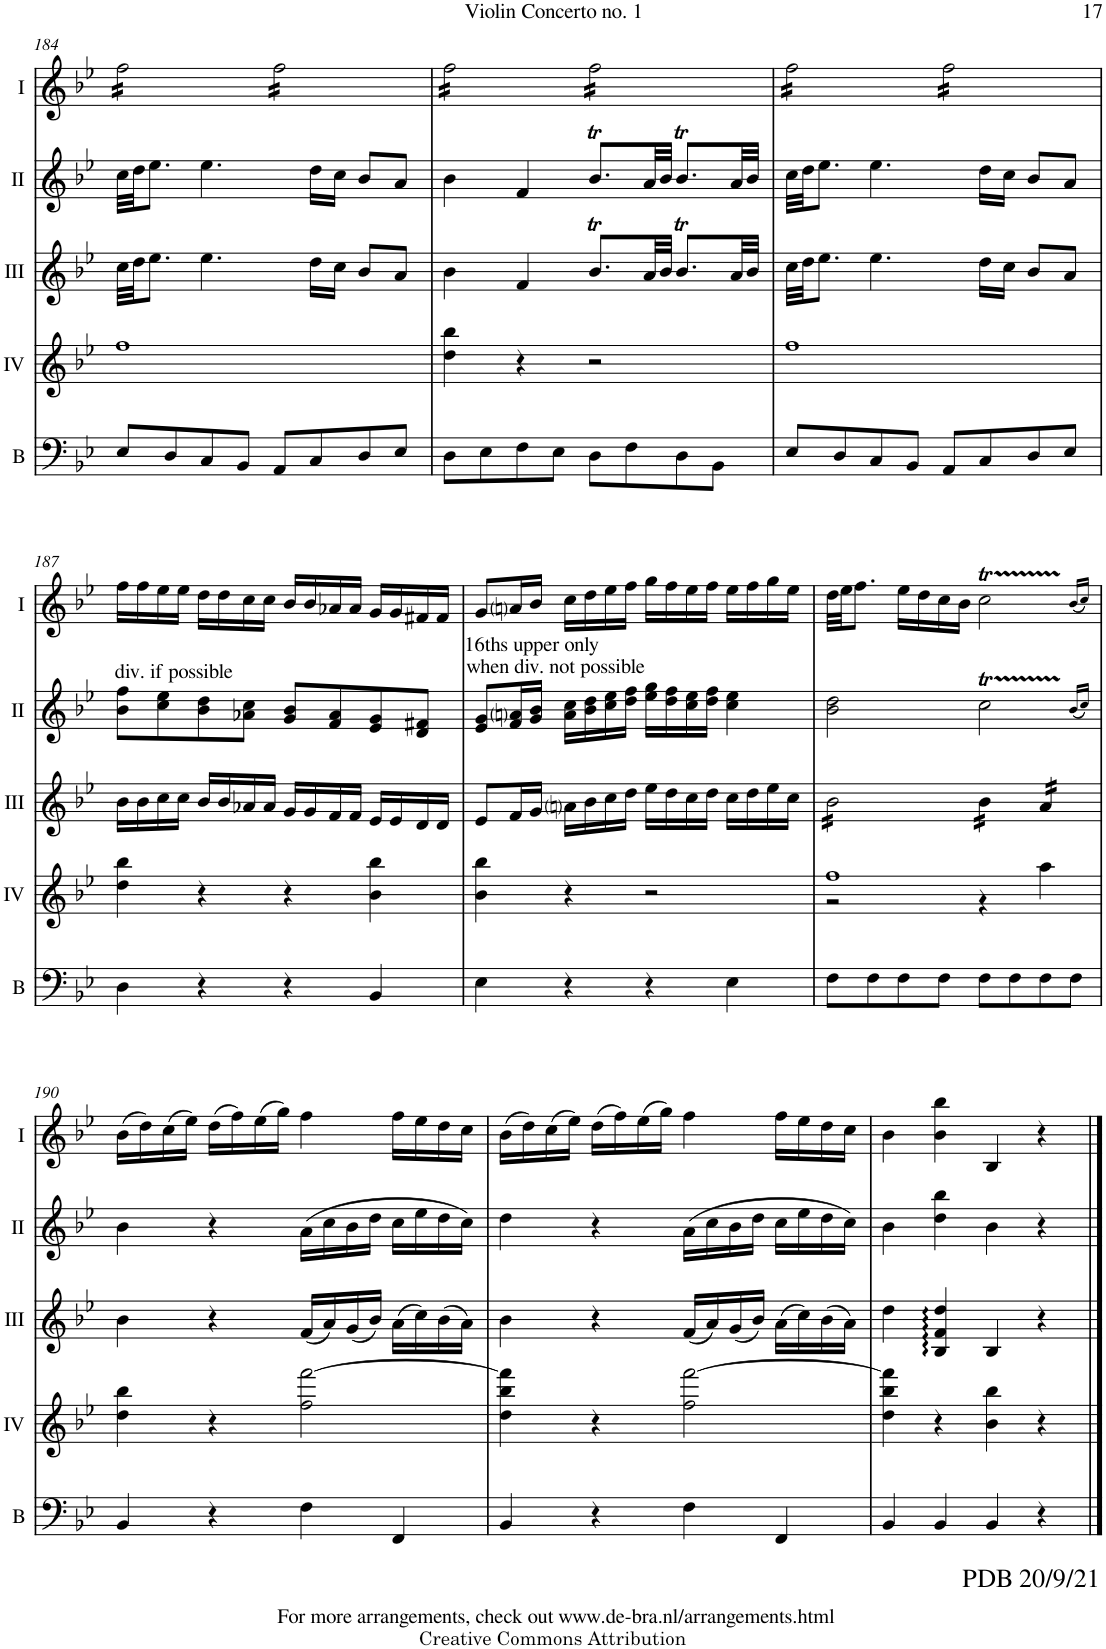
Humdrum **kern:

**kern	**kern	**kern	**kern	**kern
*part5	*part4	*part3	*part2	*part1
*staff5	*staff4	*staff3	*staff2	*staff1
*I"Bass	*I"Acc. 4	*I"Acc. 3	*I"Acc. 2	*I"Acc. 1
*I'B	*	*	*	*
!!LO:PB:g=z
*clefF4	*clefG2	*clefG2	*clefG2	*clefG2
*Trd7c12	*Trd7c12	*	*	*
*k[b-e-]	*k[b-e-]	*k[b-e-]	*k[b-e-]	*k[b-e-]
*M4/4	*M4/4	*M4/4	*M4/4	*M4/4
*met(c)	*met(c)	*met(c)	*met(c)	*met(c)
=184	=184	=184	=184	=184
*	*	*	*	*tremolo
8E-/L	1ff	32cc\LLL	32cc\LLL	16ff\LL
.	.	32dd\JJ	32dd\JJ	.
.	.	8.ee-\J	8.ee-\J	16ff\
8D/	.	.	.	16ff\
.	.	.	.	16ff\
8C/	.	4.ee-\	4.ee-\	16ff\
.	.	.	.	16ff\
8BB-/J	.	.	.	16ff\
.	.	.	.	16ff\JJ
8AA/L	.	.	.	16ff\LL
.	.	.	.	16ff\
8C/	.	16dd\LL	16dd\LL	16ff\
.	.	16cc\JJ	16cc\JJ	16ff\
8D/	.	8b-/L	8b-/L	16ff\
.	.	.	.	16ff\
8E-/J	.	8a/J	8a/J	16ff\
.	.	.	.	16ff\JJ
=185	=185	=185	=185	=185
8D\L	4dd\ 4bb-\	4b-\	4b-\	16ff\LL
.	.	.	.	16ff\
8E-\	.	.	.	16ff\
.	.	.	.	16ff\
8F\	4r	4f/	4f/	16ff\
.	.	.	.	16ff\
8E-\J	.	.	.	16ff\
.	.	.	.	16ff\JJ
8D\L	2r	8.b-T/L	8.b-T/L	16ff\LL
.	.	.	.	16ff\
8F\	.	.	.	16ff\
.	.	32a/LL	32a/LL	16ff\
.	.	32b-/JJJ	32b-/JJJ	.
8D\	.	8.b-T/L	8.b-T/L	16ff\
.	.	.	.	16ff\
8BB-\J	.	.	.	16ff\
.	.	32a/LL	32a/LL	16ff\JJ
.	.	32b-/JJJ	32b-/JJJ	.
=186	=186	=186	=186	=186
8E-/L	1ff	32cc\LLL	32cc\LLL	16ff\LL
.	.	32dd\JJ	32dd\JJ	.
.	.	8.ee-\J	8.ee-\J	16ff\
8D/	.	.	.	16ff\
.	.	.	.	16ff\
8C/	.	4.ee-\	4.ee-\	16ff\
.	.	.	.	16ff\
8BB-/J	.	.	.	16ff\
.	.	.	.	16ff\JJ
8AA/L	.	.	.	16ff\LL
.	.	.	.	16ff\
8C/	.	16dd\LL	16dd\LL	16ff\
.	.	16cc\JJ	16cc\JJ	16ff\
8D/	.	8b-/L	8b-/L	16ff\
.	.	.	.	16ff\
8E-/J	.	8a/J	8a/J	16ff\
.	.	.	.	16ff\JJ
*	*	*	*	*Xtremolo
!!LO:LB:g=z
=187	=187	=187	=187	=187
!	!	!	!LO:TX:a:t=div. if possible	!
4D\	4dd\ 4bb-\	16b-\LL	8b-\ 8ff\L	16ff\LL
.	.	16b-\	.	16ff\
.	.	16cc\	8cc\ 8ee-\	16ee-\
.	.	16cc\JJ	.	16ee-\JJ
4r	4r	16b-/LL	8b-\ 8dd\	16dd\LL
.	.	16b-/	.	16dd\
.	.	16a-X/	8a-X\ 8cc\J	16cc\
.	.	16a-/JJ	.	16cc\JJ
4r	4r	16g/LL	8g/ 8b-/L	16b-/LL
.	.	16g/	.	16b-/
.	.	16f/	8f/ 8a-/	16a-X/
.	.	16f/JJ	.	16a-/JJ
4BB-/	4b-\ 4bb-\	16e-/LL	8e-/ 8g/	16g/LL
.	.	16e-/	.	16g/
.	.	16d/	8d/ 8f#X/J	16f#X/
.	.	16d/JJ	.	16f#/JJ
=188	=188	=188	=188	=188
4E-\	4b-\ 4bb-\	8e-/L	8e-/ 8g/L	8g/L
!	!	!	!LO:TX:a:t=16ths upper only	!
!	!	!	!LO:TX:a:t=when div. not possible	!
.	.	16f/L	16f/ 16ani/L	16ani/L
.	.	16g/JJ	16g/ 16b-/JJ	16b-/JJ
4r	4r	16ani\LL	16a\ 16cc\LL	16cc\LL
.	.	16b-\	16b-\ 16dd\	16dd\
.	.	16cc\	16cc\ 16ee-\	16ee-\
.	.	16dd\JJ	16dd\ 16ff\JJ	16ff\JJ
4r	2r	16ee-\LL	16ee-\ 16gg\LL	16gg\LL
.	.	16dd\	16dd\ 16ff\	16ff\
.	.	16cc\	16cc\ 16ee-\	16ee-\
.	.	16dd\JJ	16dd\ 16ff\JJ	16ff\JJ
4E-\	.	16cc\LL	4cc\ 4ee-\	16ee-\LL
.	.	16dd\	.	16ff\
.	.	16ee-\	.	16gg\
.	.	16cc\JJ	.	16ee-\JJ
=189	=189	=189	=189	=189
*	*^	*	*	*
*	*	*	*tremolo	*	*
8F\L	1ff	2r	16b-\LL	2b-\ 2dd\	32dd\LLL
.	.	.	.	.	32ee-\JJ
.	.	.	16b-\	.	8.ff\J
8F\	.	.	16b-\	.	.
.	.	.	16b-\	.	.
8F\	.	.	16b-\	.	16ee-\LL
.	.	.	16b-\	.	16dd\
8F\J	.	.	16b-\	.	16cc\
.	.	.	16b-\JJ	.	16b-\JJ
8F\L	.	4r	16b-\LL	2ccT\	2ccT\
.	.	.	16b-\	.	.
8F\	.	.	16b-\	.	.
.	.	.	16b-\JJ	.	.
8F\	.	4aa\	16a/LL	.	.
.	.	.	16a/	.	.
8F\J	.	.	16a/	.	.
.	.	.	16a/JJ	.	.
*	*	*	*Xtremolo	*	*
*	*v	*v	*	*	*
.	.	.	(16qb-/LL	(16qb-/LL
.	.	.	16qcc/JJ)	16qcc/JJ)
!!LO:LB:g=z
=190	=190	=190	=190	=190
4BB-/	4dd\ 4bb-\	4b-\	4b-\	(16b-\LL
.	.	.	.	16dd\)
.	.	.	.	(16cc\
.	.	.	.	16ee-\JJ)
4r	4r	4r	4r	(16dd\LL
.	.	.	.	16ff\)
.	.	.	.	(16ee-\
.	.	.	.	16gg\JJ)
4F\	2ff\ [2fff\	(16f/LL	(16a\LL	4ff\
.	.	16a/)	16cc\	.
.	.	(16g/	16b-\	.
.	.	16b-/JJ)	16dd\JJ	.
4FF/	.	(16a\LL	16cc\LL	16ff\LL
.	.	16cc\)	16ee-\	16ee-\
.	.	(16b-\	16dd\	16dd\
.	.	16a\JJ)	16cc\JJ)	16cc\JJ
=191	=191	=191	=191	=191
4BB-/	4dd\ 4bb-\ 4fff\]	4b-\	4dd\	(16b-\LL
.	.	.	.	16dd\)
.	.	.	.	(16cc\
.	.	.	.	16ee-\JJ)
4r	4r	4r	4r	(16dd\LL
.	.	.	.	16ff\)
.	.	.	.	(16ee-\
.	.	.	.	16gg\JJ)
4F\	2ff\ [2fff\	(16f/LL	(16a\LL	4ff\
.	.	16a/)	16cc\	.
.	.	(16g/	16b-\	.
.	.	16b-/JJ)	16dd\JJ	.
4FF/	.	(16a\LL	16cc\LL	16ff\LL
.	.	16cc\)	16ee-\	16ee-\
.	.	(16b-\	16dd\	16dd\
.	.	16a\JJ)	16cc\JJ)	16cc\JJ
=192	=192	=192	=192	=192
!	!	!	!	!LO:TX:b:t=PDB 20/9/21
!	!	!	!	!LO:TX:b:t=For more arrangements, check out www.de-bra.nl/arrangements.html
4BB-/	4dd\ 4bb-\ 4fff\]	4dd\	4b-\	4b-\
4BB-/	4r	4B-/ 4f/ 4dd/	4dd\ 4bb-\	4b-\ 4bb-\
4BB-/	4b-\ 4bb-\	4B-/	4b-\	4B-/
4r	4r	4r	4r	4r
==	==	==	==	==
*-	*-	*-	*-	*-
